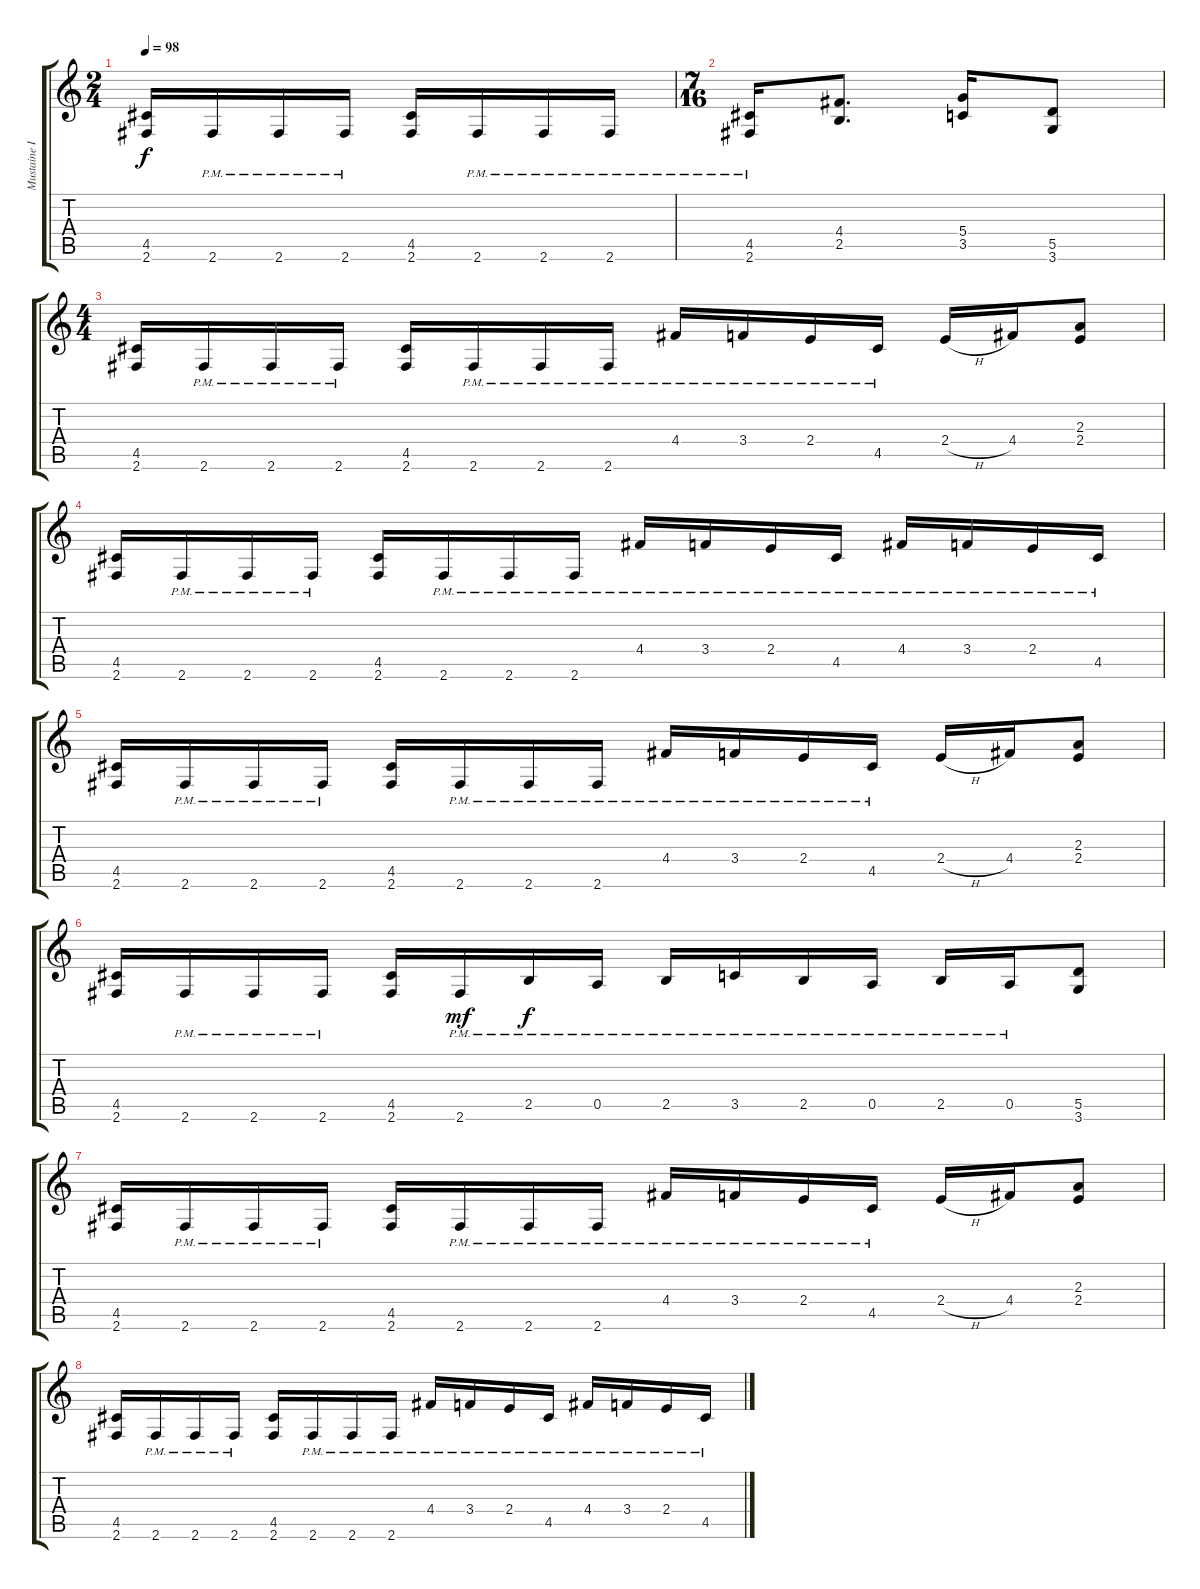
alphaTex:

\track ("Mustaine II" "Mustaine I") {instrument distortionguitar}
\staff {score tabs}
\tuning (E4 B3 G3 D3 A2 E2) {hide}
\ts (2 4)
\tempo 98
\clef g2
\ks c
(4.5 2.6).16{dy f} 2.6{pm}.16 2.6{pm}.16 2.6{pm}.16 (4.5 2.6).16 2.6{pm}.16 2.6{pm}.16 2.6{pm}.16 |
\ts (7 16)
(4.5{pm} 2.6{pm}).16 (4.4 2.5).8{d} (5.4 3.5).16 (5.5 3.6).8 |
\ts (4 4)
(4.5 2.6).16 2.6{pm}.16 2.6{pm}.16 2.6{pm}.16 (4.5 2.6).16 2.6{pm}.16 2.6{pm}.16 2.6{pm}.16 4.4{pm}.16 3.4{pm}.16 2.4{pm}.16 4.5{pm}.16 2.4{h}.16 4.4.16 (2.3 2.4).8 |
(4.5 2.6).16 2.6{pm}.16 2.6{pm}.16 2.6{pm}.16 (4.5 2.6).16 2.6{pm}.16 2.6{pm}.16 2.6{pm}.16 4.4{pm}.16 3.4{pm}.16 2.4{pm}.16 4.5{pm}.16 4.4{pm}.16 3.4{pm}.16 2.4{pm}.16 4.5{pm}.16 |
(4.5 2.6).16 2.6{pm}.16 2.6{pm}.16 2.6{pm}.16 (4.5 2.6).16 2.6{pm}.16 2.6{pm}.16 2.6{pm}.16 4.4{pm}.16 3.4{pm}.16 2.4{pm}.16 4.5{pm}.16 2.4{h}.16 4.4.16 (2.3 2.4).8 |
(4.5 2.6).16 2.6{pm}.16 2.6{pm}.16 2.6{pm}.16 (4.5 2.6).16 2.6{pm}.16{dy mf} 2.5{pm}.16{dy f} 0.5{pm}.16 2.5{pm}.16 3.5{pm}.16 2.5{pm}.16 0.5{pm}.16 2.5{pm}.16 0.5{pm}.16 (5.5 3.6).8 |
(4.5 2.6).16 2.6{pm}.16 2.6{pm}.16 2.6{pm}.16 (4.5 2.6).16 2.6{pm}.16 2.6{pm}.16 2.6{pm}.16 4.4{pm}.16 3.4{pm}.16 2.4{pm}.16 4.5{pm}.16 2.4{h}.16 4.4.16 (2.3 2.4).8 |
(4.5 2.6).16 2.6{pm}.16 2.6{pm}.16 2.6{pm}.16 (4.5 2.6).16 2.6{pm}.16 2.6{pm}.16 2.6{pm}.16 4.4{pm}.16 3.4{pm}.16 2.4{pm}.16 4.5{pm}.16 4.4{pm}.16 3.4{pm}.16 2.4{pm}.16 4.5{pm}.16
